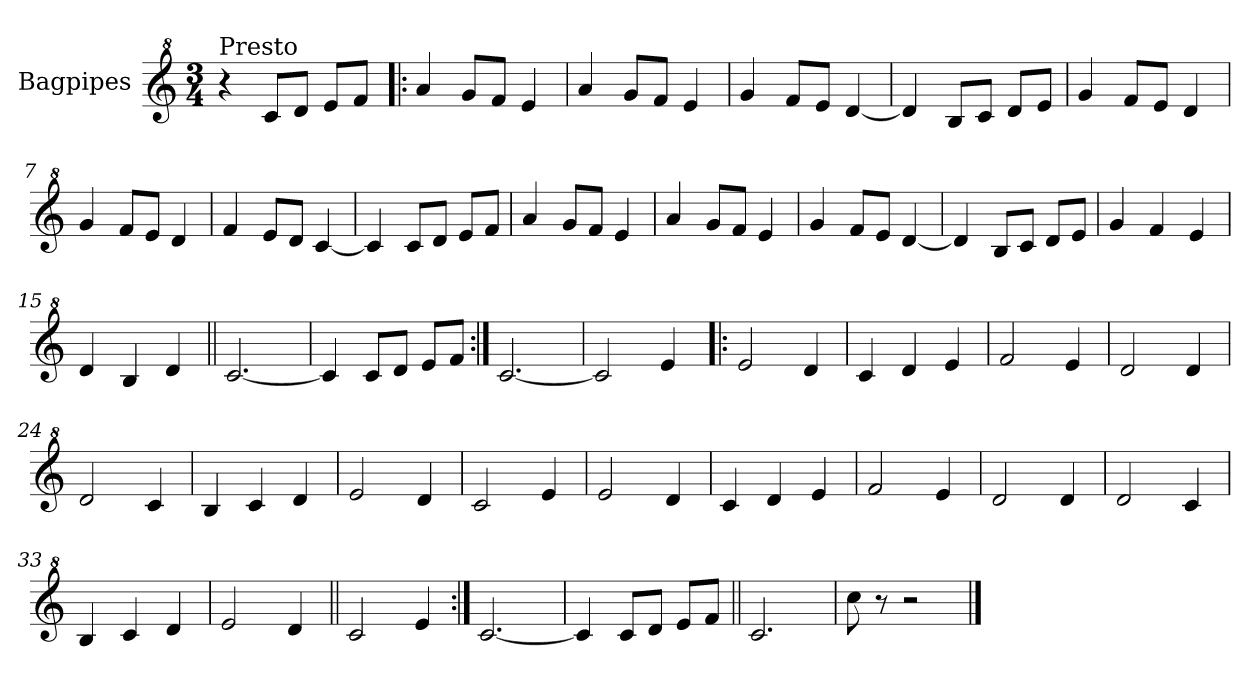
**kern
*part1
*staff1
*I"Bagpipes
*I'Bag
*clefG^2
*k[]
*C:
*M3/4
=1
!LO:TX:a:t=Presto
4r
8cc/L
8dd/J
8ee/L
8ff/J
=2!|:
4aa/
8gg/L
8ff/J
4ee/
=3
4aa/
8gg/L
8ff/J
4ee/
=4
4gg/
8ff/L
8ee/J
[4dd/
=5
4dd/]
8b/L
8cc/J
8dd/L
8ee/J
=6
4gg/
8ff/L
8ee/J
4dd/
=7
4gg/
8ff/L
8ee/J
4dd/
=8
4ff/
8ee/L
8dd/J
[4cc/
!!LO:LB:g=z
=9
4cc/]
8cc/L
8dd/J
8ee/L
8ff/J
=10
4aa/
8gg/L
8ff/J
4ee/
=11
4aa/
8gg/L
8ff/J
4ee/
=12
4gg/
8ff/L
8ee/J
[4dd/
=13
4dd/]
8b/L
8cc/J
8dd/L
8ee/J
=14
4gg/
4ff/
4ee/
=15
4dd/
4b/
4dd/
=16||
[2.cc/
=17
4cc/]
8cc/L
8dd/J
8ee/L
8ff/J
!!LO:LB:g=z
=18:|!
[2.cc/
=19
2cc/]
4ee/
=20!|:
2ee/
4dd/
=21
4cc/
4dd/
4ee/
=22
2ff/
4ee/
=23
2dd/
4dd/
=24
2dd/
4cc/
=25
4b/
4cc/
4dd/
=26
2ee/
4dd/
=27
2cc/
4ee/
=28
2ee/
4dd/
=29
4cc/
4dd/
4ee/
=30
2ff/
4ee/
!!LO:LB:g=z
=31
2dd/
4dd/
=32
2dd/
4cc/
=33
4b/
4cc/
4dd/
=34
2ee/
4dd/
=35||
2cc/
4ee/
=36:|!
[2.cc/
=37
4cc/]
8cc/L
8dd/J
8ee/L
8ff/J
=38||
2.cc/
=39
8ccc\
8r
2r
==
*-
